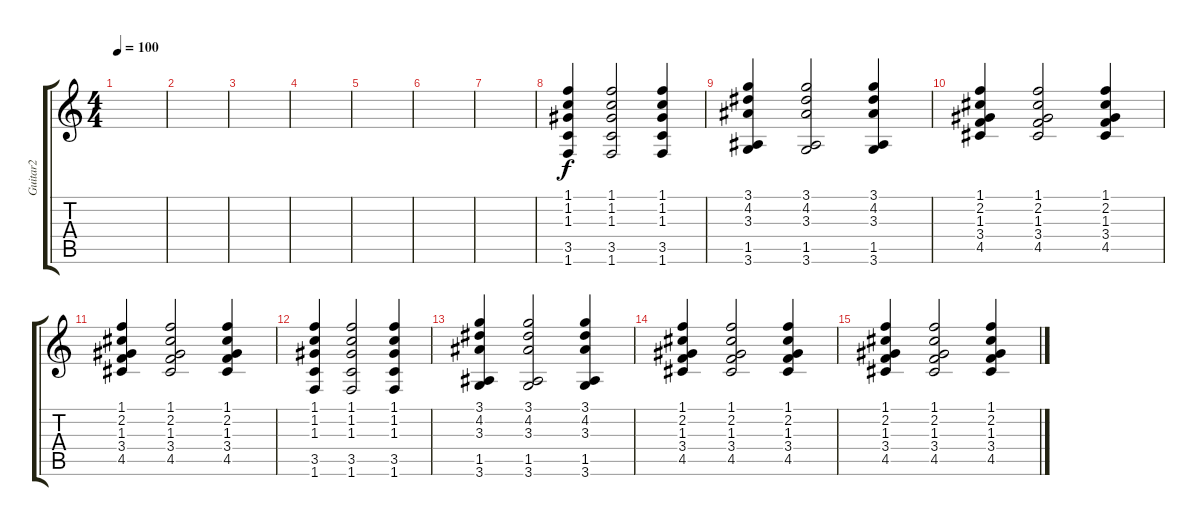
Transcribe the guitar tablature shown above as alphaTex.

\track ("Guitar2" "Guitar2") {instrument distortionguitar}
\staff {score tabs}
\tuning (E4 B3 G3 D3 A2 E2) {hide}
\ts (4 4)
\tempo 100
\clef g2
\ks c
|
|
|
|
|
|
|
(1.1 1.2 1.3 3.5 1.6).4 (1.1 1.2 1.3 3.5 1.6).2 (1.1 1.2 1.3 3.5 1.6).4 |
(3.1 4.2 3.3 1.5 3.6).4 (3.1 4.2 3.3 1.5 3.6).2 (3.1 4.2 3.3 1.5 3.6).4 |
(1.1 2.2 1.3 3.4 4.5).4 (1.1 2.2 1.3 3.4 4.5).2 (1.1 2.2 1.3 3.4 4.5).4 |
(1.1 2.2 1.3 3.4 4.5).4 (1.1 2.2 1.3 3.4 4.5).2 (1.1 2.2 1.3 3.4 4.5).4 |
(1.1 1.2 1.3 3.5 1.6).4 (1.1 1.2 1.3 3.5 1.6).2 (1.1 1.2 1.3 3.5 1.6).4 |
(3.1 4.2 3.3 1.5 3.6).4 (3.1 4.2 3.3 1.5 3.6).2 (3.1 4.2 3.3 1.5 3.6).4 |
(1.1 2.2 1.3 3.4 4.5).4 (1.1 2.2 1.3 3.4 4.5).2 (1.1 2.2 1.3 3.4 4.5).4 |
(1.1 2.2 1.3 3.4 4.5).4 (1.1 2.2 1.3 3.4 4.5).2 (1.1 2.2 1.3 3.4 4.5).4
